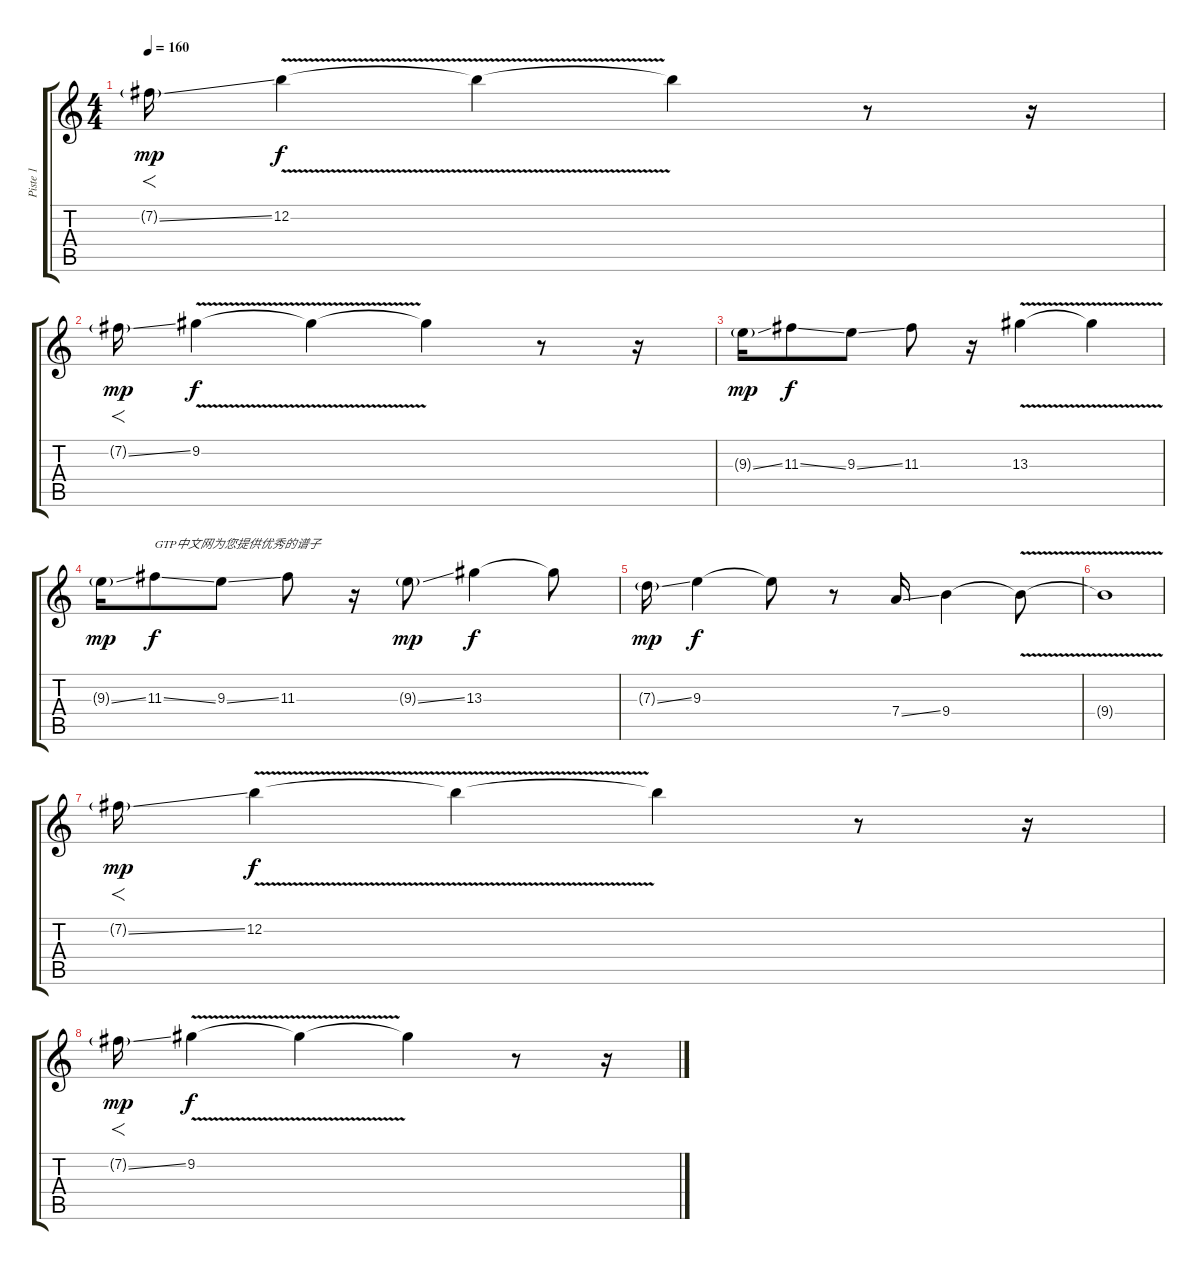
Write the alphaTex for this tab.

\track ("Piste 1" "Piste 1") {instrument distortionguitar}
\staff {score tabs}
\tuning (E4 B3 G3 D3 A2 E2) {hide}
\ts (4 4)
\tempo 160
\clef g2
\ks c
7.2{ss g}.16{f dy mp instrument distortionguitar} 12.2{v}.4{dy f} 12.2{t}.4 12.2{t}.4 r.8 r.16 |
7.2{ss g}.16{f dy mp} 9.2{v}.4{dy f} 9.2{t}.4 9.2{t}.4 r.8 r.16 |
9.3{ss g}.16{dy mp} 11.3{ss}.8{dy f} 9.3{ss}.8 11.3.8 r.16 13.3{v}.4 13.3{t}.4 |
9.3{ss g}.16{dy mp} 11.3{ss}.8{txt "GTP中文网为您提供优秀的谱子" dy f} 9.3{ss}.8 11.3.8 r.16 9.3{ss g}.8{dy mp} 13.3.4{dy f} 13.3{t}.8 |
7.3{ss g}.16{dy mp} 9.3.4{dy f} 9.3{t}.8 r.8 7.4{ss}.16 9.4.4 9.4{v t}.8 |
9.4{v t}.1 |
7.2{ss g}.16{f dy mp} 12.2{v}.4{dy f} 12.2{t}.4 12.2{t}.4 r.8 r.16 |
7.2{ss g}.16{f dy mp} 9.2{v}.4{dy f} 9.2{t}.4 9.2{t}.4 r.8 r.16
